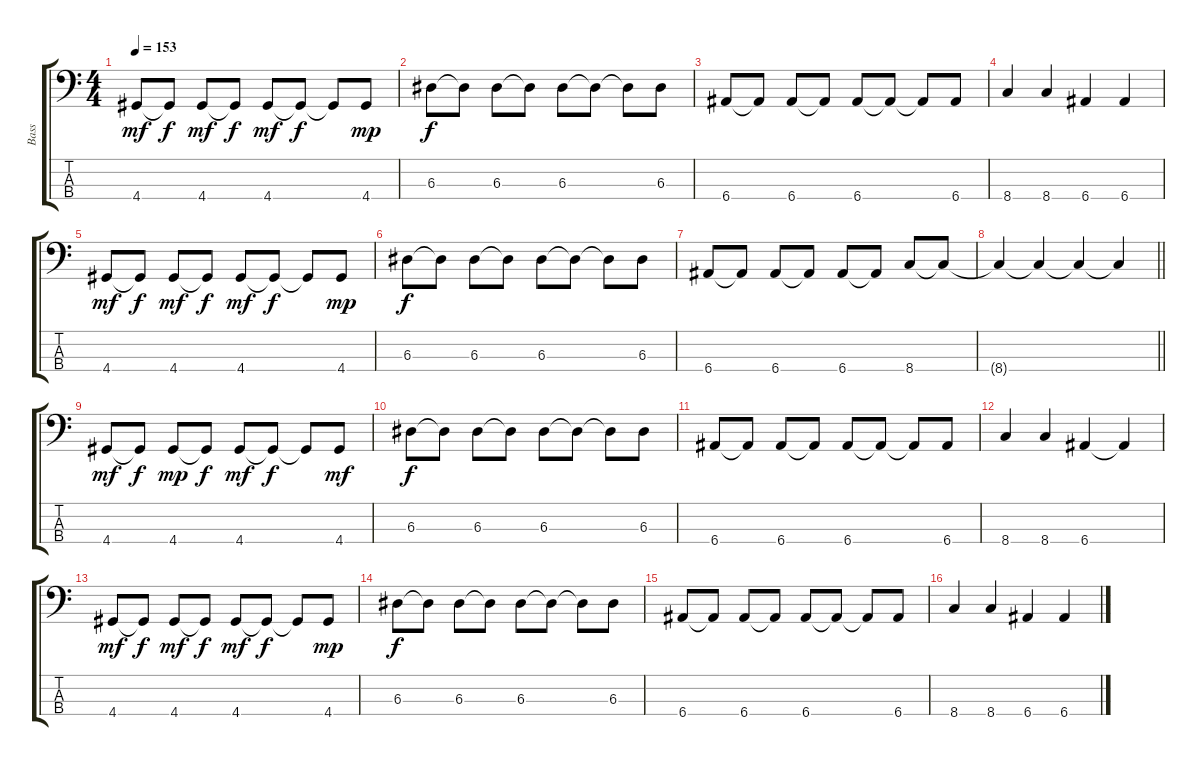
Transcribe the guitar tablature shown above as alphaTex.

\track ("Bass" "Bass") {instrument fretlessbass}
\staff {score tabs}
\tuning (G2 D2 A1 E1) {hide}
\ts (4 4)
\tempo 153
\clef f4
\ks c
4.4.8{dy mf} 4.4{t}.8{dy f} 4.4.8{dy mf} 4.4{t}.8{dy f} 4.4.8{dy mf} 4.4{t}.8{dy f} 4.4{t}.8 4.4.8{dy mp} |
6.3.8{dy f} 6.3{t}.8 6.3.8 6.3{t}.8 6.3.8 6.3{t}.8 6.3{t}.8 6.3.8 |
6.4.8 6.4{t}.8 6.4.8 6.4{t}.8 6.4.8 6.4{t}.8 6.4{t}.8 6.4.8 |
8.4.4 8.4.4 6.4.4 6.4.4 |
4.4.8{dy mf} 4.4{t}.8{dy f} 4.4.8{dy mf} 4.4{t}.8{dy f} 4.4.8{dy mf} 4.4{t}.8{dy f} 4.4{t}.8 4.4.8{dy mp} |
6.3.8{dy f} 6.3{t}.8 6.3.8 6.3{t}.8 6.3.8 6.3{t}.8 6.3{t}.8 6.3.8 |
6.4.8 6.4{t}.8 6.4.8 6.4{t}.8 6.4.8 6.4{t}.8 8.4.8 8.4{t}.8 |
\barLineRight lightlight
8.4{t}.4 8.4{t}.4 8.4{t}.4 8.4{t}.4 |
4.4.8{dy mf} 4.4{t}.8{dy f} 4.4.8{dy mp} 4.4{t}.8{dy f} 4.4.8{dy mf} 4.4{t}.8{dy f} 4.4{t}.8 4.4.8{dy mf} |
6.3.8{dy f} 6.3{t}.8 6.3.8 6.3{t}.8 6.3.8 6.3{t}.8 6.3{t}.8 6.3.8 |
6.4.8 6.4{t}.8 6.4.8 6.4{t}.8 6.4.8 6.4{t}.8 6.4{t}.8 6.4.8 |
8.4.4 8.4.4 6.4.4 6.4{t}.4 |
4.4.8{dy mf} 4.4{t}.8{dy f} 4.4.8{dy mf} 4.4{t}.8{dy f} 4.4.8{dy mf} 4.4{t}.8{dy f} 4.4{t}.8 4.4.8{dy mp} |
6.3.8{dy f} 6.3{t}.8 6.3.8 6.3{t}.8 6.3.8 6.3{t}.8 6.3{t}.8 6.3.8 |
6.4.8 6.4{t}.8 6.4.8 6.4{t}.8 6.4.8 6.4{t}.8 6.4{t}.8 6.4.8 |
8.4.4 8.4.4 6.4.4 6.4.4
